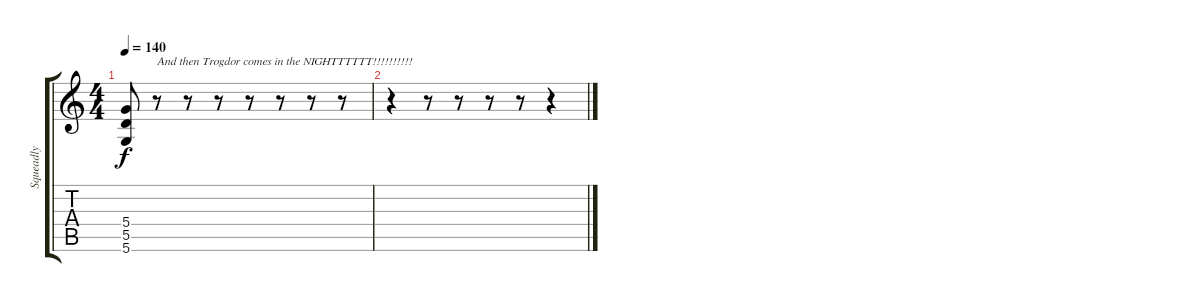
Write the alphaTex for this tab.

\track ("Squeadly" "Squeadly") {instrument distortionguitar}
\staff {score tabs}
\tuning (E4 B3 G3 D3 A2 D2) {hide}
\ts (4 4)
\tempo 140
\clef g2
\ks c
(5.4 5.5 5.6).8{dy f} r.8{txt "And then Trogdor comes in the NIGHTTTTTT!!!!!!!!!!"} r.8 r.8 r.8 r.8 r.8 r.8 |
r.4 r.8 r.8 r.8 r.8 r.4
